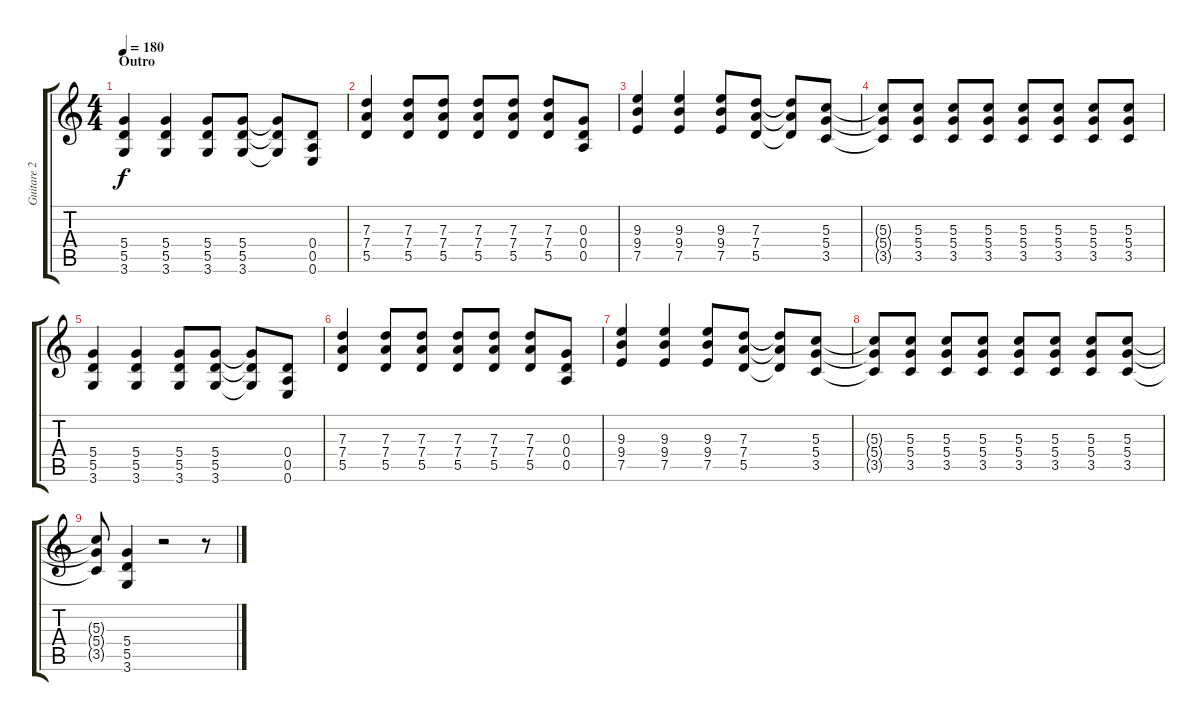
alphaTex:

\track ("Guitare 2" "Guitare 2") {instrument overdrivenguitar}
\staff {score tabs}
\tuning (E4 B3 G3 D3 A2 E2) {hide}
\ts (4 4)
\section ("" "Outro")
\tempo 180
\clef g2
\ks c
(5.4 5.5 3.6).4{dy f} (5.4 5.5 3.6).4 (5.4 5.5 3.6).8 (5.4 5.5 3.6).8 (5.4{t} 5.5{t} 3.6{t}).8 (0.4 0.5 0.6).8 |
(7.3 7.4 5.5).4 (7.3 7.4 5.5).8 (7.3 7.4 5.5).8 (7.3 7.4 5.5).8 (7.3 7.4 5.5).8 (7.3 7.4 5.5).8 (0.3 0.4 0.5).8 |
(9.3 9.4 7.5).4 (9.3 9.4 7.5).4 (9.3 9.4 7.5).8 (7.3 7.4 5.5).8 (7.3{t} 7.4{t} 5.5{t}).8 (5.3 5.4 3.5).8 |
(5.3{t} 5.4{t} 3.5{t}).8 (5.3 5.4 3.5).8 (5.3 5.4 3.5).8 (5.3 5.4 3.5).8 (5.3 5.4 3.5).8 (5.3 5.4 3.5).8 (5.3 5.4 3.5).8 (5.3 5.4 3.5).8 |
(5.4 5.5 3.6).4 (5.4 5.5 3.6).4 (5.4 5.5 3.6).8 (5.4 5.5 3.6).8 (5.4{t} 5.5{t} 3.6{t}).8 (0.4 0.5 0.6).8 |
(7.3 7.4 5.5).4 (7.3 7.4 5.5).8 (7.3 7.4 5.5).8 (7.3 7.4 5.5).8 (7.3 7.4 5.5).8 (7.3 7.4 5.5).8 (0.3 0.4 0.5).8 |
(9.3 9.4 7.5).4 (9.3 9.4 7.5).4 (9.3 9.4 7.5).8 (7.3 7.4 5.5).8 (7.3{t} 7.4{t} 5.5{t}).8 (5.3 5.4 3.5).8 |
(5.3{t} 5.4{t} 3.5{t}).8 (5.3 5.4 3.5).8 (5.3 5.4 3.5).8 (5.3 5.4 3.5).8 (5.3 5.4 3.5).8 (5.3 5.4 3.5).8 (5.3 5.4 3.5).8 (5.3 5.4 3.5).8 |
(5.3{t} 5.4{t} 3.5{t}).8 (5.4 5.5 3.6).4 r.2 r.8
